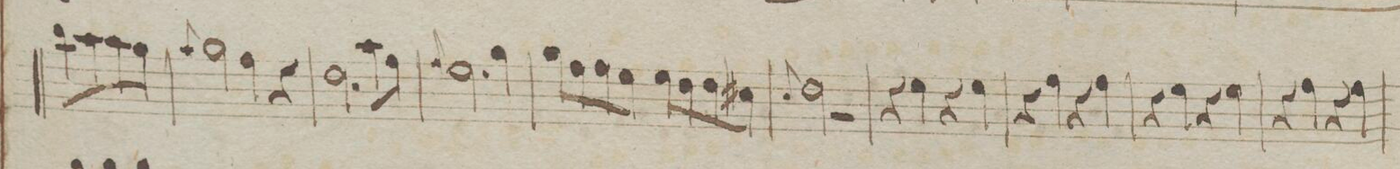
**kern	**dynam
*I"Violin 1mo	*
*clefG2	*
*k[f#]	*
*met(C.|)	*
*M4/4	*
8bb\L	.
8aa\	.
8aa\	.
8gg\J	.
=51	=51
8qqaa/	.
2gg\	.
4ff#\	.
4r	.
=52	=52
2.dd\	.
8aa\L	.
8ff#\J	.
=53	=53
8qqff#/	.
2.ee\	.
4gg\	.
=54	=54
8gg\L	.
8ff#\	.
8ff#\	.
8ee\J	.
8ee\L	.
8dd\	.
8dd\	.
8cc#X\J	.
=55	=55
8qqcc/	.
2dd\	.
2r	.
=56	=56
4r	.
4ee\	.
4r	.
4ee\	.
=57	=57
4r	.
4ff#\	.
4r	.
4ff#\	.
=58	=58
4r	.
4ee\	.
4r	.
4ee\	.
=59	=59
4r	.
4ff#\	.
4r	.
4ff#\	.
=60	=60
*-	*-
